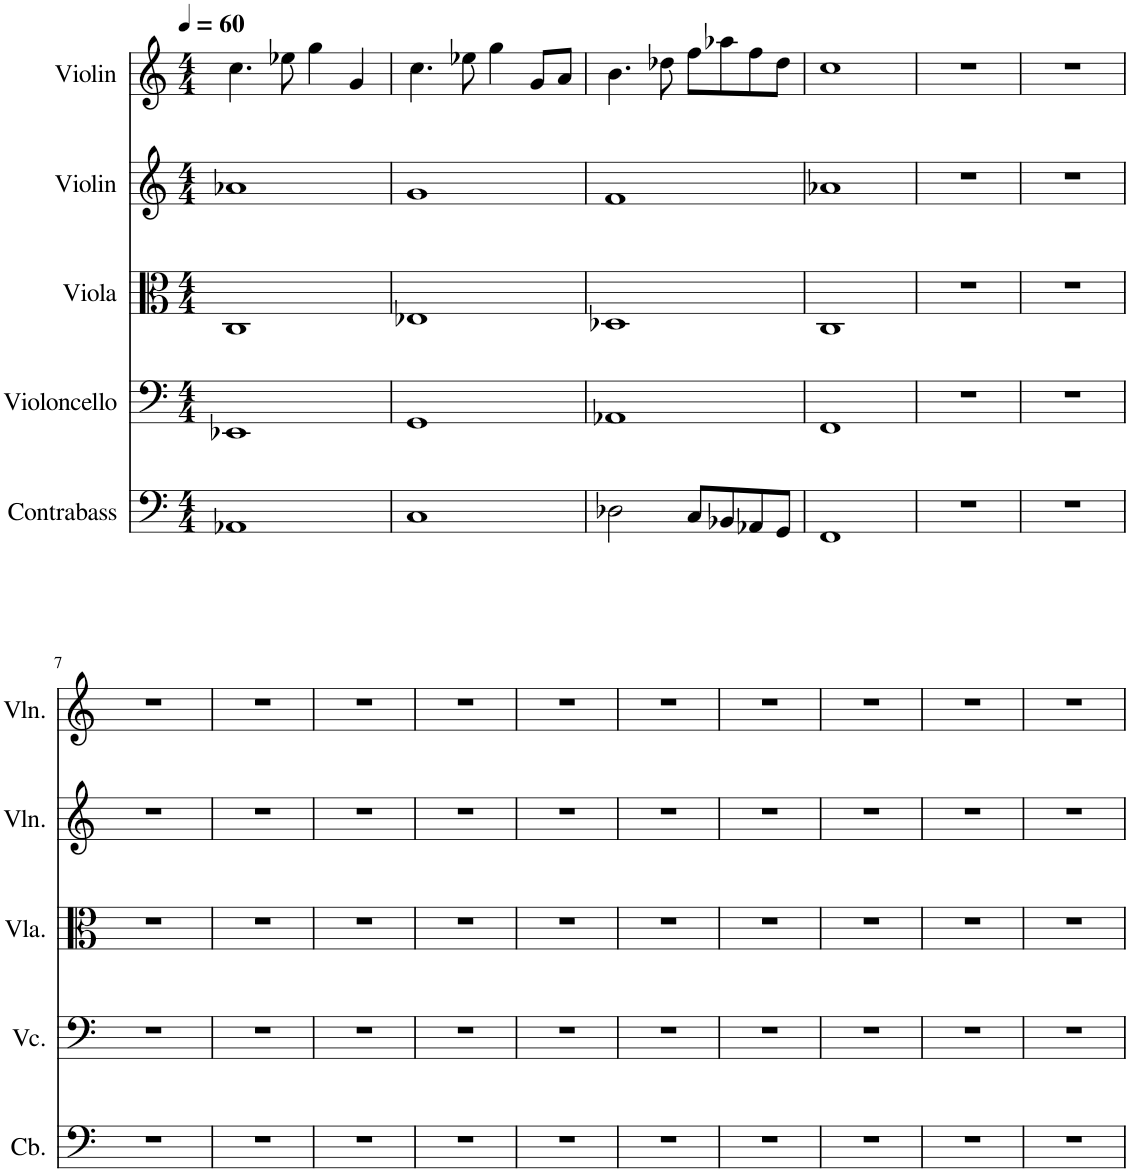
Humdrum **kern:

**kern	**kern	**kern	**kern	**kern
*part5	*part4	*part3	*part2	*part1
*staff5	*staff4	*staff3	*staff2	*staff1
*I"Contrabass	*I"Violoncello	*I"Viola	*I"Violin	*I"Violin
*I'Cb.	*I'Vc.	*I'Vla.	*I'Vln.	*I'Vln.
*clefF4	*clefF4	*clefC3	*clefG2	*clefG2
*Trd7c12	*	*	*	*
*k[]	*k[]	*k[]	*k[]	*k[]
*M4/4	*M4/4	*M4/4	*M4/4	*M4/4
*MM60	*MM60	*MM60	*MM60	*MM60
=1	=1	=1	=1	=1
1AA-X	1EE-X	1C	1a-X	4.cc\
.	.	.	.	8ee-X\
.	.	.	.	4gg\
.	.	.	.	4g/
=2	=2	=2	=2	=2
1C	1GG	1E-X	1g	4.cc\
.	.	.	.	8ee-X\
.	.	.	.	4gg\
.	.	.	.	8g/L
.	.	.	.	8a/J
=3	=3	=3	=3	=3
2D-X\	1AA-X	1D-X	1f	4.b\
.	.	.	.	8dd-X\
8C/L	.	.	.	8ff\L
8BB-X/	.	.	.	8aa-X\
8AA-X/	.	.	.	8ff\
8GG/J	.	.	.	8dd-\J
=4	=4	=4	=4	=4
1FF	1FF	1C	1a-X	1cc
=5	=5	=5	=5	=5
1r	1r	1r	1r	1r
=6	=6	=6	=6	=6
1r	1r	1r	1r	1r
!!LO:LB:g=z
=7	=7	=7	=7	=7
1r	1r	1r	1r	1r
=8	=8	=8	=8	=8
1r	1r	1r	1r	1r
=9	=9	=9	=9	=9
1r	1r	1r	1r	1r
=10	=10	=10	=10	=10
1r	1r	1r	1r	1r
=11	=11	=11	=11	=11
1r	1r	1r	1r	1r
=12	=12	=12	=12	=12
1r	1r	1r	1r	1r
=13	=13	=13	=13	=13
1r	1r	1r	1r	1r
=14	=14	=14	=14	=14
1r	1r	1r	1r	1r
=15	=15	=15	=15	=15
1r	1r	1r	1r	1r
=16	=16	=16	=16	=16
1r	1r	1r	1r	1r
=	=	=	=	=
*-	*-	*-	*-	*-
